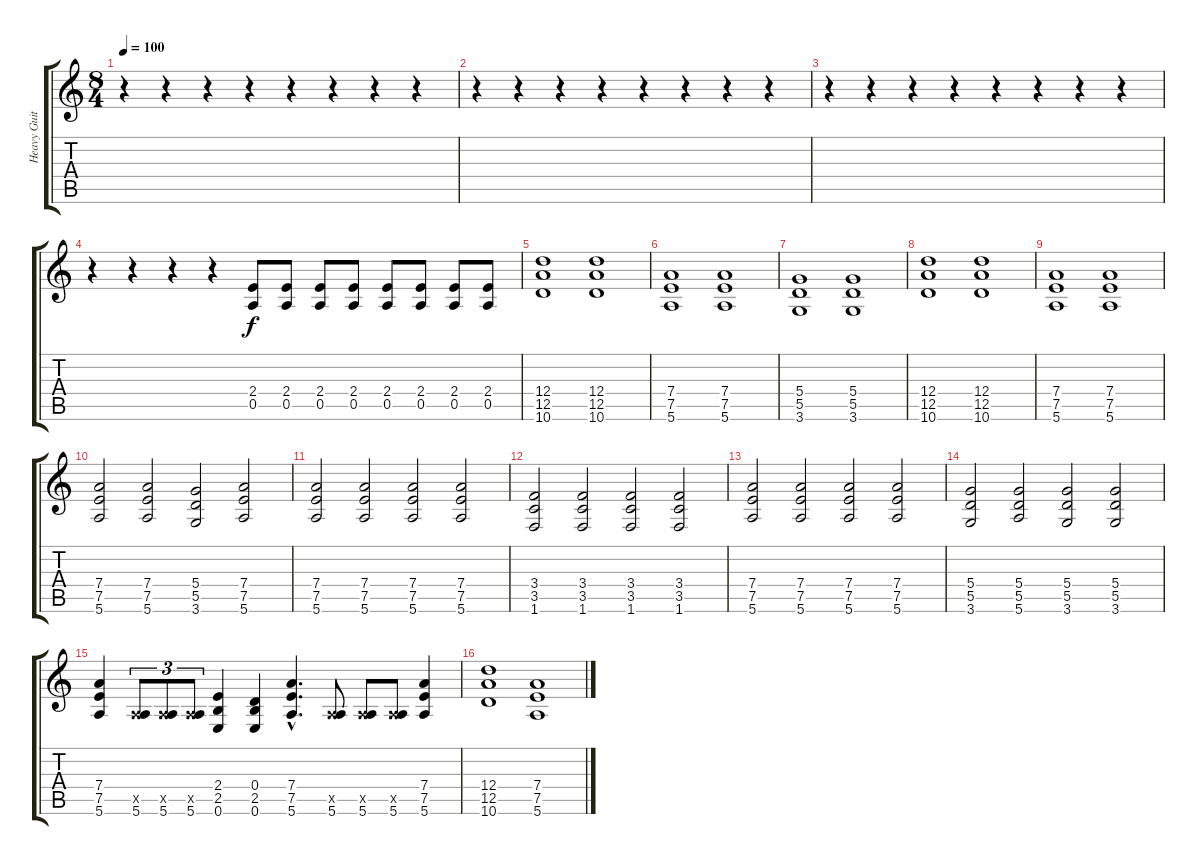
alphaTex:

\track ("Heavy Guitar2" "Heavy Guit") {instrument distortionguitar}
\staff {score tabs}
\tuning (E4 B3 G3 D3 A2 E2) {hide}
\ts (8 4)
\tempo 100
\clef g2
\ks c
r.4{dy f} r.4 r.4 r.4 r.4 r.4 r.4 r.4 |
r.4 r.4 r.4 r.4 r.4 r.4 r.4 r.4 |
r.4 r.4 r.4 r.4 r.4 r.4 r.4 r.4 |
r.4{volume 0} r.4 r.4 r.4 (2.4 0.5).8{volume 16} (2.4 0.5).8 (2.4 0.5).8 (2.4 0.5).8 (2.4 0.5).8 (2.4 0.5).8 (2.4 0.5).8 (2.4 0.5).8 |
(12.4 12.5 10.6).1 (12.4 12.5 10.6).1 |
(7.4 7.5 5.6).1 (7.4 7.5 5.6).1 |
(5.4 5.5 3.6).1 (5.4 5.5 3.6).1 |
(12.4 12.5 10.6).1 (12.4 12.5 10.6).1 |
(7.4 7.5 5.6).1 (7.4 7.5 5.6).1 |
(7.4 7.5 5.6).2 (7.4 7.5 5.6).2 (5.4 5.5 3.6).2 (7.4 7.5 5.6).2 |
(7.4 7.5 5.6).2 (7.4 7.5 5.6).2 (7.4 7.5 5.6).2 (7.4 7.5 5.6).2 |
(3.4 3.5 1.6).2 (3.4 3.5 1.6).2 (3.4 3.5 1.6).2 (3.4 3.5 1.6).2 |
(7.4 7.5 5.6).2 (7.4 7.5 5.6).2 (7.4 7.5 5.6).2 (7.4 7.5 5.6).2 |
(5.4 5.5 3.6).2 (5.4 5.5 5.6).2 (5.4 5.5 3.6).2 (5.4 5.5 3.6).2 |
(7.4 7.5 5.6).4 (0.5{x} 5.6).8{tu (3 2)} (0.5{x} 5.6).8{tu (3 2)} (0.5{x} 5.6).8{tu (3 2)} (2.4 2.5 0.6).4 (0.4 2.5 0.6).4 (7.4{hac} 7.5{hac} 5.6{hac}).4{d} (0.5{x} 5.6).8 (0.5{x} 5.6).8 (0.5{x} 5.6).8 (7.4 7.5 5.6).4 |
(12.4 12.5 10.6).1 (7.4 7.5 5.6).1
